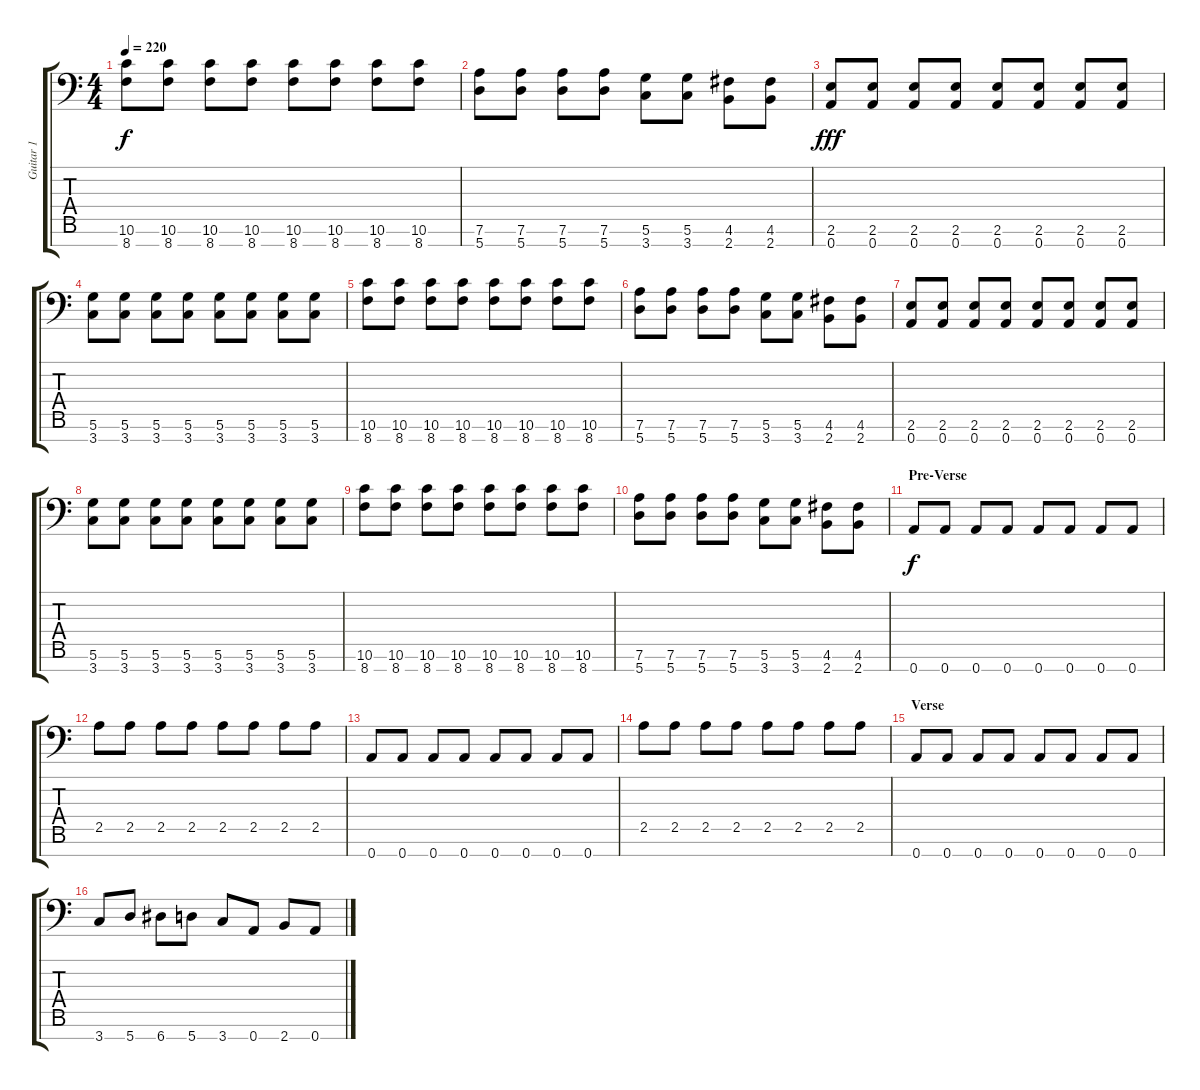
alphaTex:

\track ("Guitar 1" "Guitar 1") {instrument overdrivenguitar}
\staff {score tabs}
\tuning (D4 A3 F3 C3 G2 D2 A1) {hide}
\ts (4 4)
\tempo 220
\clef f4
\ks c
(10.6 8.7).8{dy f} (10.6 8.7).8 (10.6 8.7).8 (10.6 8.7).8 (10.6 8.7).8 (10.6 8.7).8 (10.6 8.7).8 (10.6 8.7).8 |
(7.6 5.7).8 (7.6 5.7).8 (7.6 5.7).8 (7.6 5.7).8 (5.6 3.7).8 (5.6 3.7).8 (4.6 2.7).8 (4.6 2.7).8 |
(2.6 0.7).8{dy fff} (2.6 0.7).8 (2.6 0.7).8 (2.6 0.7).8 (2.6 0.7).8 (2.6 0.7).8 (2.6 0.7).8 (2.6 0.7).8 |
(5.6 3.7).8 (5.6 3.7).8 (5.6 3.7).8 (5.6 3.7).8 (5.6 3.7).8 (5.6 3.7).8 (5.6 3.7).8 (5.6 3.7).8 |
(10.6 8.7).8 (10.6 8.7).8 (10.6 8.7).8 (10.6 8.7).8 (10.6 8.7).8 (10.6 8.7).8 (10.6 8.7).8 (10.6 8.7).8 |
(7.6 5.7).8 (7.6 5.7).8 (7.6 5.7).8 (7.6 5.7).8 (5.6 3.7).8 (5.6 3.7).8 (4.6 2.7).8 (4.6 2.7).8 |
(2.6 0.7).8 (2.6 0.7).8 (2.6 0.7).8 (2.6 0.7).8 (2.6 0.7).8 (2.6 0.7).8 (2.6 0.7).8 (2.6 0.7).8 |
(5.6 3.7).8 (5.6 3.7).8 (5.6 3.7).8 (5.6 3.7).8 (5.6 3.7).8 (5.6 3.7).8 (5.6 3.7).8 (5.6 3.7).8 |
(10.6 8.7).8 (10.6 8.7).8 (10.6 8.7).8 (10.6 8.7).8 (10.6 8.7).8 (10.6 8.7).8 (10.6 8.7).8 (10.6 8.7).8 |
(7.6 5.7).8 (7.6 5.7).8 (7.6 5.7).8 (7.6 5.7).8 (5.6 3.7).8 (5.6 3.7).8 (4.6 2.7).8 (4.6 2.7).8 |
\section ("" "Pre-Verse")
0.7.8{dy f} 0.7.8 0.7.8 0.7.8 0.7.8 0.7.8 0.7.8 0.7.8 |
2.5.8 2.5.8 2.5.8 2.5.8 2.5.8 2.5.8 2.5.8 2.5.8 |
0.7.8 0.7.8 0.7.8 0.7.8 0.7.8 0.7.8 0.7.8 0.7.8 |
2.5.8 2.5.8 2.5.8 2.5.8 2.5.8 2.5.8 2.5.8 2.5.8 |
\section ("" "Verse")
0.7.8 0.7.8 0.7.8 0.7.8 0.7.8 0.7.8 0.7.8 0.7.8 |
3.7.8 5.7.8 6.7.8 5.7.8 3.7.8 0.7.8 2.7.8 0.7.8
